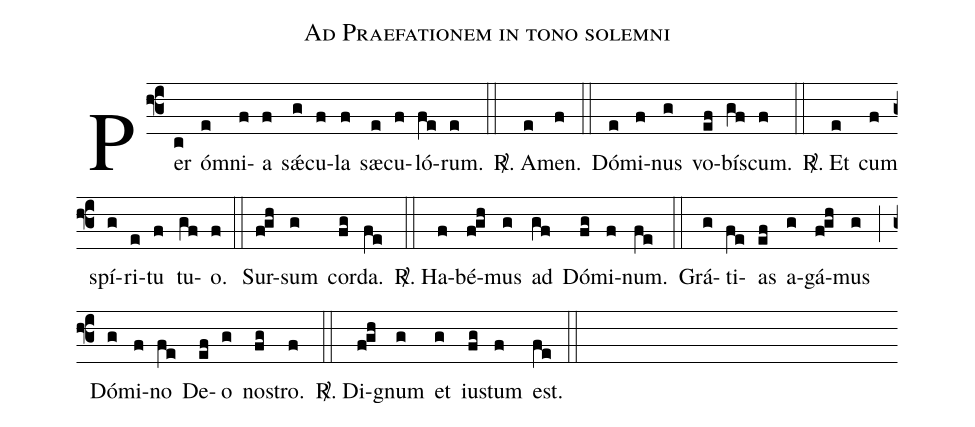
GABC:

name:Ad Praefationem in tono solemni;
%%
(f3) Per(c) óm(e)ni(f)a(f) s{<v>\'\ae</v>}(g)cu(f)la(f) s{<v>\ae</v>}(e)cu(f)ló(fe)rum.(e) (::)
<sp>R/</sp>. A(e)men.(f) (::)
Dó(e)mi(f)nus(g) vo(ef)bí(gf)scum.(f) (::)
<sp>R/</sp>. Et(e) cum(f) spí(g)ri(e)tu(f) tu(gf)o.(f) (::)
Sur(f!gh)sum(g) cor(fg)da.(fe) (::)
<sp>R/</sp>. Ha(f)bé(f!gh)mus(g) ad(gf) Dó(fg)mi(f)num.(fe) (::)
Grá(g)ti(fe)as(ef) a(g)gá(f!gh)mus(g) (;) Dó(g)mi(f)no(fe) De(ef)o(g) no(fg)stro.(f) (::)
<sp>R/</sp>. Di(f!gh)gnum(g) et(g) iu(fg)stum(f) est.(fe) (::)
